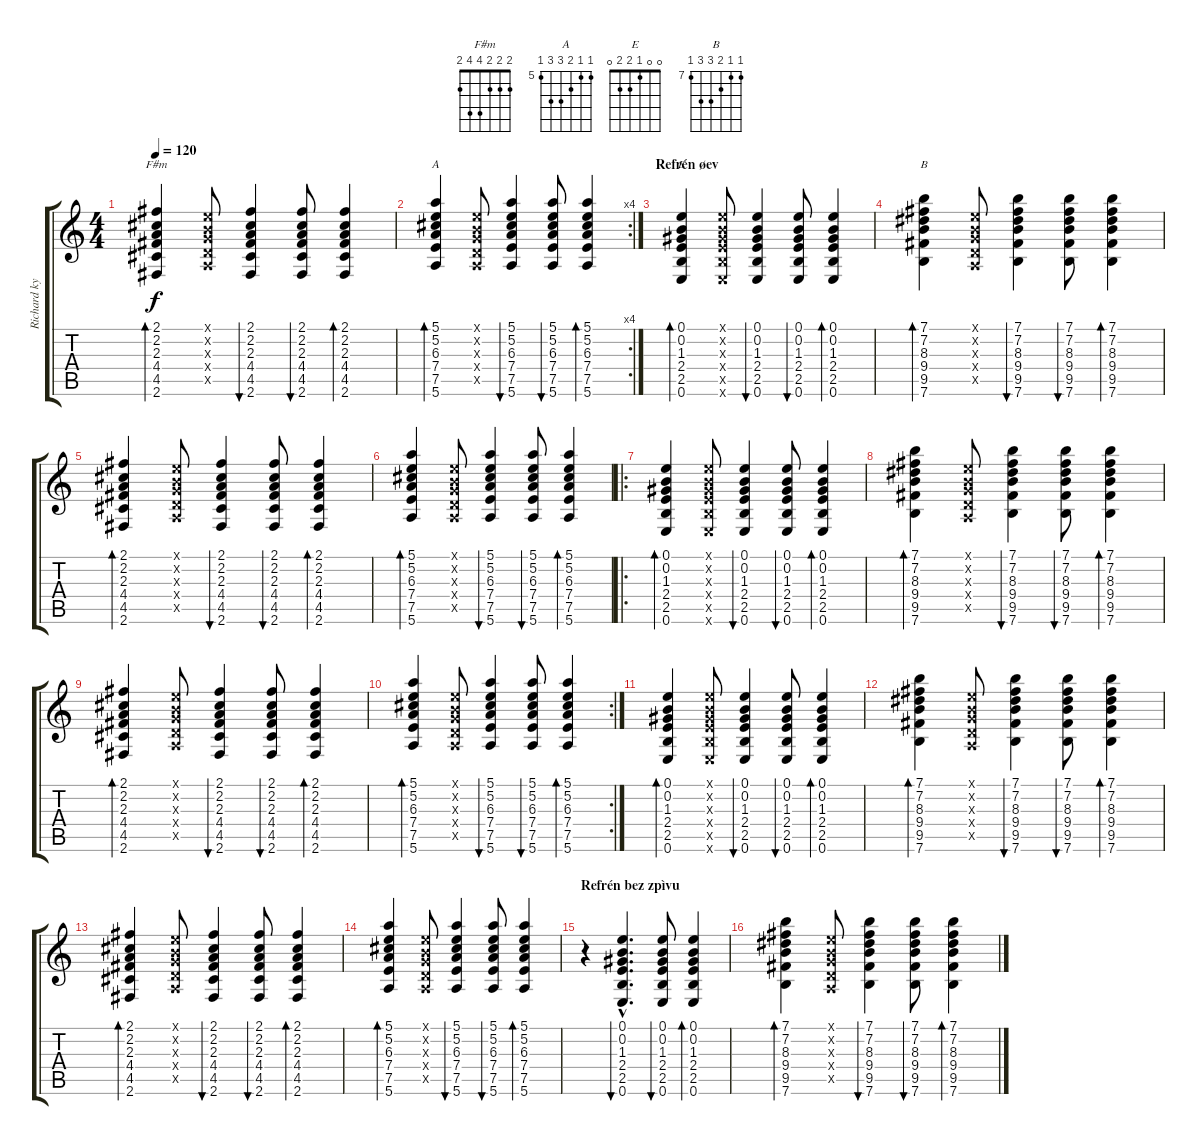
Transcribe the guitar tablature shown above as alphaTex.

\track ("Richard kytara" "Richard ky") {instrument acousticguitarsteel}
\staff {score tabs}
\tuning (E4 B3 G3 D3 A2 E2) {hide}
\chord ("F#m" 2 2 2 4 4 2)
\chord ("A" 5 5 6 7 7 5) {firstfret 5}
\chord ("E" 0 0 1 2 2 0)
\chord ("B" 7 7 8 9 9 7) {firstfret 7}
\ts (4 4)
\tempo 120
\clef g2
\ks c
(2.1 2.2 2.3 4.4 4.5 2.6).4{bd 120 ch "F#m" dy f} (0.1{x} 0.2{x} 0.3{x} 0.4{x} 0.5{x}).8 (2.1 2.2 2.3 4.4 4.5 2.6).4{bu 60} (2.1 2.2 2.3 4.4 4.5 2.6).8{bu 60} (2.1 2.2 2.3 4.4 4.5 2.6).4{bd 60} |
\rc 4
(5.1 5.2 6.3 7.4 7.5 5.6).4{bd 120 ch "A"} (0.1{x} 0.2{x} 0.3{x} 0.4{x} 0.5{x}).8 (5.1 5.2 6.3 7.4 7.5 5.6).4{bu 60} (5.1 5.2 6.3 7.4 7.5 5.6).8{bu 60} (5.1 5.2 6.3 7.4 7.5 5.6).4{bd 60} |
\section ("" "Refrén øev")
(0.1 0.2 1.3 2.4 2.5 0.6).4{bd 60 ch "E" volume 9} (0.1{x} 0.2{x} 1.3{x} 2.4{x} 2.5{x} 0.6{x}).8 (0.1 0.2 1.3 2.4 2.5 0.6).4{bu 60} (0.1 0.2 1.3 2.4 2.5 0.6).8{bu 60} (0.1 0.2 1.3 2.4 2.5 0.6).4{bd 60} |
(7.1 7.2 8.3 9.4 9.5 7.6).4{bd 120 ch "B"} (0.1{x} 0.2{x} 0.3{x} 0.4{x} 0.5{x}).8 (7.1 7.2 8.3 9.4 9.5 7.6).4{bu 60} (7.1 7.2 8.3 9.4 9.5 7.6).8{bu 60} (7.1 7.2 8.3 9.4 9.5 7.6).4{bd 60} |
(2.1 2.2 2.3 4.4 4.5 2.6).4{bd 120} (0.1{x} 0.2{x} 0.3{x} 0.4{x} 0.5{x}).8 (2.1 2.2 2.3 4.4 4.5 2.6).4{bu 60} (2.1 2.2 2.3 4.4 4.5 2.6).8{bu 60} (2.1 2.2 2.3 4.4 4.5 2.6).4{bd 60} |
(5.1 5.2 6.3 7.4 7.5 5.6).4{bd 120} (0.1{x} 0.2{x} 0.3{x} 0.4{x} 0.5{x}).8 (5.1 5.2 6.3 7.4 7.5 5.6).4{bu 60} (5.1 5.2 6.3 7.4 7.5 5.6).8{bu 60} (5.1 5.2 6.3 7.4 7.5 5.6).4{bd 60} |
\ro
(0.1 0.2 1.3 2.4 2.5 0.6).4{bd 60 volume 9} (0.1{x} 0.2{x} 1.3{x} 2.4{x} 2.5{x} 0.6{x}).8 (0.1 0.2 1.3 2.4 2.5 0.6).4{bu 60} (0.1 0.2 1.3 2.4 2.5 0.6).8{bu 60} (0.1 0.2 1.3 2.4 2.5 0.6).4{bd 60} |
(7.1 7.2 8.3 9.4 9.5 7.6).4{bd 120} (0.1{x} 0.2{x} 0.3{x} 0.4{x} 0.5{x}).8 (7.1 7.2 8.3 9.4 9.5 7.6).4{bu 60} (7.1 7.2 8.3 9.4 9.5 7.6).8{bu 60} (7.1 7.2 8.3 9.4 9.5 7.6).4{bd 60} |
(2.1 2.2 2.3 4.4 4.5 2.6).4{bd 120} (0.1{x} 0.2{x} 0.3{x} 0.4{x} 0.5{x}).8 (2.1 2.2 2.3 4.4 4.5 2.6).4{bu 60} (2.1 2.2 2.3 4.4 4.5 2.6).8{bu 60} (2.1 2.2 2.3 4.4 4.5 2.6).4{bd 60} |
\rc 2
(5.1 5.2 6.3 7.4 7.5 5.6).4{bd 120} (0.1{x} 0.2{x} 0.3{x} 0.4{x} 0.5{x}).8 (5.1 5.2 6.3 7.4 7.5 5.6).4{bu 60} (5.1 5.2 6.3 7.4 7.5 5.6).8{bu 60} (5.1 5.2 6.3 7.4 7.5 5.6).4{bd 60} |
(0.1 0.2 1.3 2.4 2.5 0.6).4{bd 60 volume 9} (0.1{x} 0.2{x} 1.3{x} 2.4{x} 2.5{x} 0.6{x}).8 (0.1 0.2 1.3 2.4 2.5 0.6).4{bu 60} (0.1 0.2 1.3 2.4 2.5 0.6).8{bu 60} (0.1 0.2 1.3 2.4 2.5 0.6).4{bd 60} |
(7.1 7.2 8.3 9.4 9.5 7.6).4{bd 120} (0.1{x} 0.2{x} 0.3{x} 0.4{x} 0.5{x}).8 (7.1 7.2 8.3 9.4 9.5 7.6).4{bu 60} (7.1 7.2 8.3 9.4 9.5 7.6).8{bu 60} (7.1 7.2 8.3 9.4 9.5 7.6).4{bd 60} |
(2.1 2.2 2.3 4.4 4.5 2.6).4{bd 120} (0.1{x} 0.2{x} 0.3{x} 0.4{x} 0.5{x}).8 (2.1 2.2 2.3 4.4 4.5 2.6).4{bu 60} (2.1 2.2 2.3 4.4 4.5 2.6).8{bu 60} (2.1 2.2 2.3 4.4 4.5 2.6).4{bd 60} |
(5.1 5.2 6.3 7.4 7.5 5.6).4{bd 120} (0.1{x} 0.2{x} 0.3{x} 0.4{x} 0.5{x}).8 (5.1 5.2 6.3 7.4 7.5 5.6).4{bu 60} (5.1 5.2 6.3 7.4 7.5 5.6).8{bu 60} (5.1 5.2 6.3 7.4 7.5 5.6).4{bd 60} |
\section ("" "Refrén bez zpìvu")
r.4{volume 9} (0.1{hac} 0.2{hac} 1.3{hac} 2.4{hac} 2.5{hac} 0.6{hac}).4{d bu 60} (0.1 0.2 1.3 2.4 2.5 0.6).8{bu 60} (0.1 0.2 1.3 2.4 2.5 0.6).4{bd 60} |
(7.1 7.2 8.3 9.4 9.5 7.6).4{bd 120} (0.1{x} 0.2{x} 0.3{x} 0.4{x} 0.5{x}).8 (7.1 7.2 8.3 9.4 9.5 7.6).4{bu 60} (7.1 7.2 8.3 9.4 9.5 7.6).8{bu 60} (7.1 7.2 8.3 9.4 9.5 7.6).4{bd 60}
